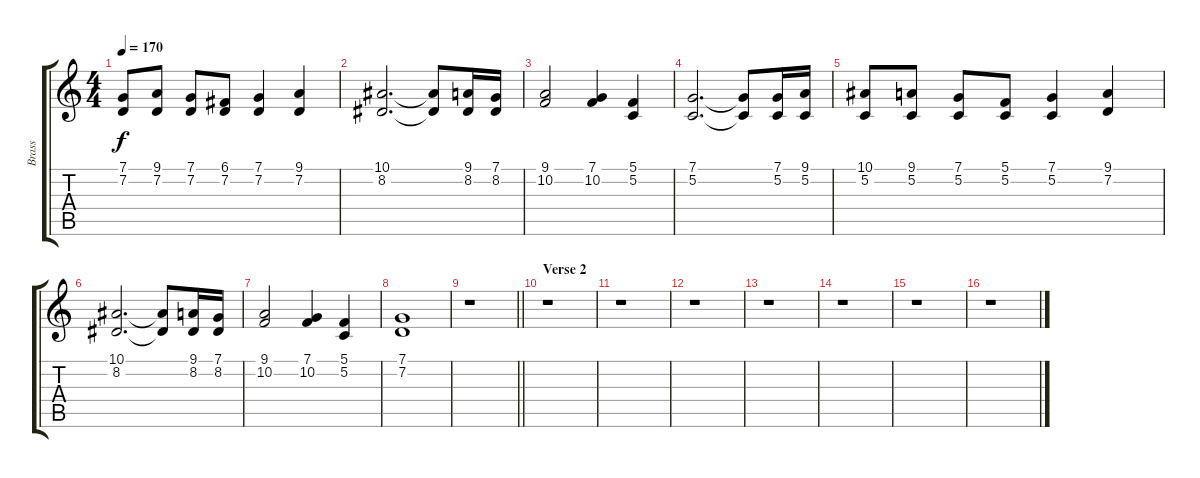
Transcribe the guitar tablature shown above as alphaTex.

\track ("Brass" "Brass") {instrument brasssection}
\staff {score tabs}
\tuning (C4 G3 Eb3 Bb2 F2 C2) {hide}
\ts (4 4)
\tempo 170
\clef g2
\ks c
(7.1 7.2).8{dy f} (9.1 7.2).8 (7.1 7.2).8 (6.1 7.2).8 (7.1 7.2).4 (9.1 7.2).4 |
(10.1 8.2).2{d} (10.1{t} 8.2{t}).8 (9.1 8.2).16 (7.1 8.2).16 |
(9.1 10.2).2 (7.1 10.2).4 (5.1 5.2).4 |
(7.1 5.2).2{d} (7.1{t} 5.2{t}).8 (7.1 5.2).16 (9.1 5.2).16 |
(10.1 5.2).8 (9.1 5.2).8 (7.1 5.2).8 (5.1 5.2).8 (7.1 5.2).4 (9.1 7.2).4 |
(10.1 8.2).2{d} (10.1{t} 8.2{t}).8 (9.1 8.2).16 (7.1 8.2).16 |
(9.1 10.2).2 (7.1 10.2).4 (5.1 5.2).4 |
(7.1 7.2).1 |
\barLineRight lightlight
r.1 |
\section ("" "Verse 2")
r.1 |
r.1 |
r.1 |
r.1 |
r.1 |
r.1 |
r.1
